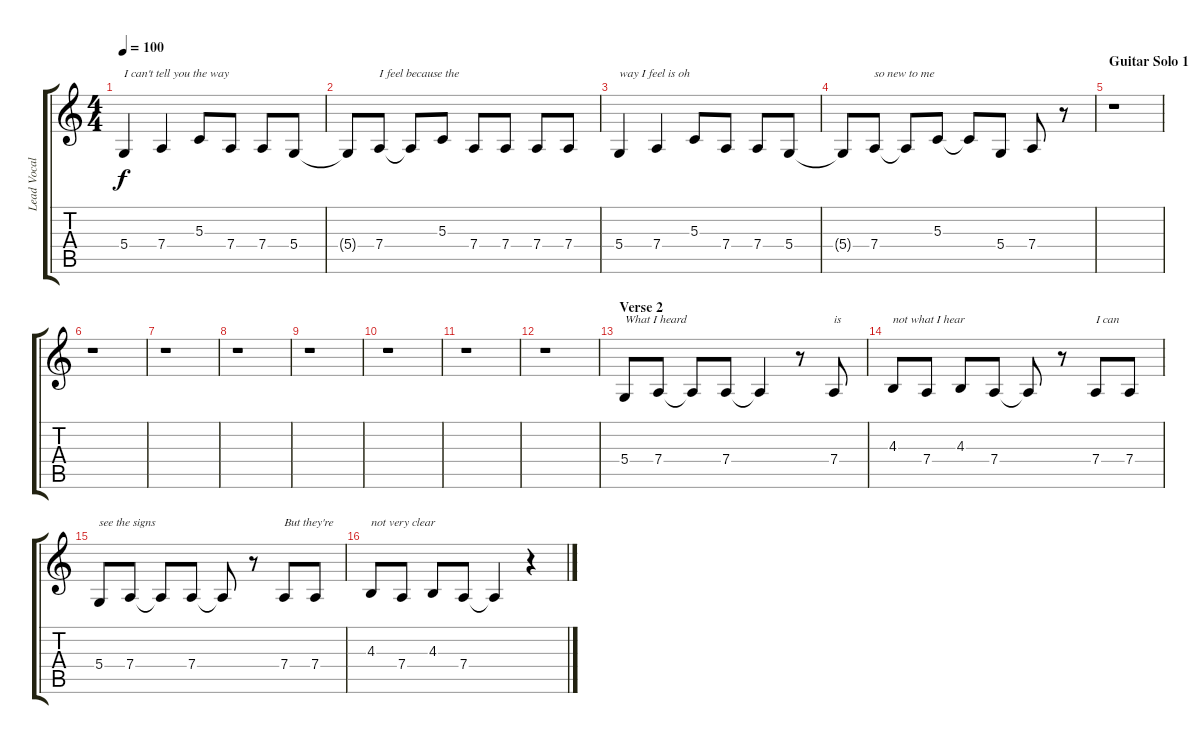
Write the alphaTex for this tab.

\track ("Lead Vocals" "Lead Vocal") {instrument tenorsax}
\staff {score tabs}
\tuning (E4 B3 G3 D3 A2 E2) {hide}
\ts (4 4)
\tempo 100
\clef g2
\ks c
5.4.4{txt "I can't tell you the way" dy f} 7.4.4 5.3.8 7.4.8 7.4.8 5.4.8 |
5.4{t}.8 7.4.8{txt "I feel because the"} 7.4{t}.8 5.3.8 7.4.8 7.4.8 7.4.8 7.4.8 |
5.4.4{txt "way I feel is oh"} 7.4.4 5.3.8 7.4.8 7.4.8 5.4.8 |
5.4{t}.8 7.4.8{txt "so new to me"} 7.4{t}.8 5.3.8 5.3{t}.8 5.4.8 7.4.8 r.8 |
\section ("" "Guitar Solo 1")
r.1 |
r.1 |
r.1 |
r.1 |
r.1 |
r.1 |
r.1 |
r.1 |
\section ("" "Verse 2")
5.4.8{txt "What I heard"} 7.4.8 7.4{t}.8 7.4.8 7.4{t}.4 r.8 7.4.8{txt "is"} |
4.3.8{txt "not what I hear"} 7.4.8 4.3.8 7.4.8 7.4{t}.8 r.8 7.4.8{txt "I can"} 7.4.8 |
5.4.8{txt "see the signs"} 7.4.8 7.4{t}.8 7.4.8 7.4{t}.8 r.8 7.4.8{txt "But they're"} 7.4.8 |
4.3.8{txt "not very clear"} 7.4.8 4.3.8 7.4.8 7.4{t}.4 r.4
